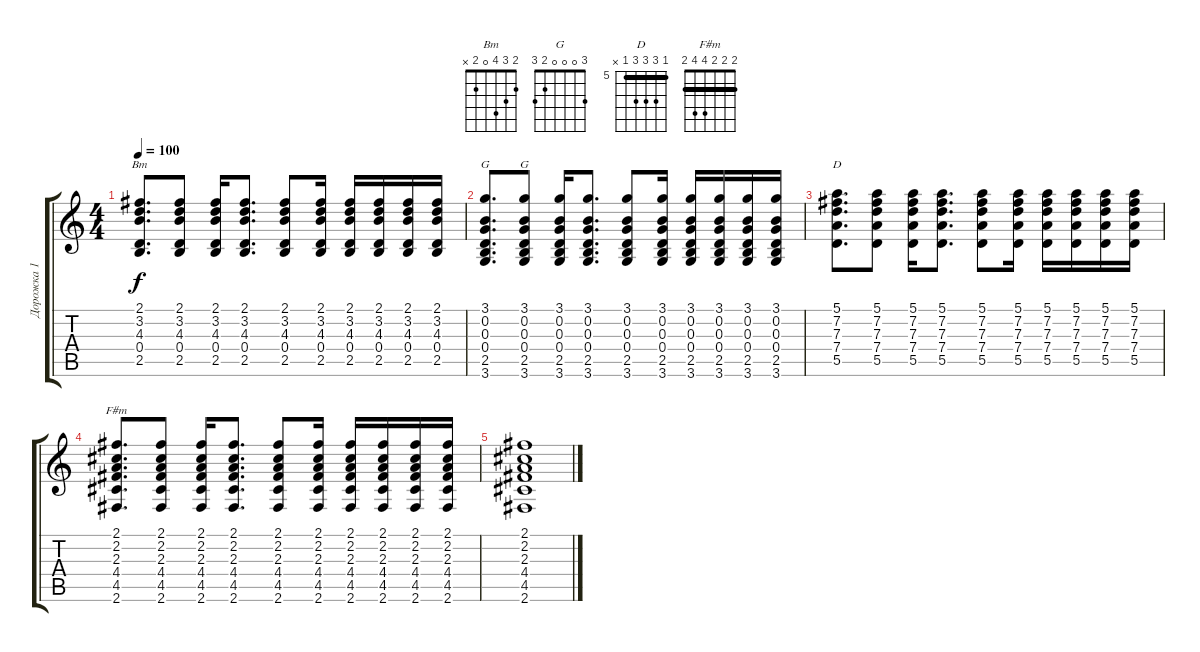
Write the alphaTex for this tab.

\track ("Дорожка 1" "Дорожка 1") {instrument acousticguitarsteel}
\staff {score tabs}
\tuning (E4 B3 G3 D3 A2 E2) {hide}
\chord ("Bm" 2 3 4 0 2 x)
\chord ("G" 3 3 4 5 5 3) {barre 3}
\chord ("G" 3 0 0 0 2 3)
\chord ("D" 5 7 7 7 5 x) {firstfret 5 barre 5}
\chord ("F#m" 2 2 2 4 4 2) {barre 2}
\ts (4 4)
\tempo 100
\clef g2
\ks c
(2.1 3.2 4.3 0.4 2.5).8{d ch "Bm" dy f} (2.1 3.2 4.3 0.4 2.5).8 (2.1 3.2 4.3 0.4 2.5).16 (2.1 3.2 4.3 0.4 2.5).8{d} (2.1 3.2 4.3 0.4 2.5).8 (2.1 3.2 4.3 0.4 2.5).16 (2.1 3.2 4.3 0.4 2.5).16 (2.1 3.2 4.3 0.4 2.5).16 (2.1 3.2 4.3 0.4 2.5).16 (2.1 3.2 4.3 0.4 2.5).16 |
(3.1 0.2 0.3 0.4 2.5 3.6).8{d ch "G"} (3.1 0.2 0.3 0.4 2.5 3.6).8{ch "G"} (3.1 0.2 0.3 0.4 2.5 3.6).16 (3.1 0.2 0.3 0.4 2.5 3.6).8{d} (3.1 0.2 0.3 0.4 2.5 3.6).8 (3.1 0.2 0.3 0.4 2.5 3.6).16 (3.1 0.2 0.3 0.4 2.5 3.6).16 (3.1 0.2 0.3 0.4 2.5 3.6).16 (3.1 0.2 0.3 0.4 2.5 3.6).16 (3.1 0.2 0.3 0.4 2.5 3.6).16 |
(5.1 7.2 7.3 7.4 5.5).8{d ch "D"} (5.1 7.2 7.3 7.4 5.5).8 (5.1 7.2 7.3 7.4 5.5).16 (5.1 7.2 7.3 7.4 5.5).8{d} (5.1 7.2 7.3 7.4 5.5).8 (5.1 7.2 7.3 7.4 5.5).16 (5.1 7.2 7.3 7.4 5.5).16 (5.1 7.2 7.3 7.4 5.5).16 (5.1 7.2 7.3 7.4 5.5).16 (5.1 7.2 7.3 7.4 5.5).16 |
(2.1 2.2 2.3 4.4 4.5 2.6).8{d ch "F#m"} (2.1 2.2 2.3 4.4 4.5 2.6).8 (2.1 2.2 2.3 4.4 4.5 2.6).16 (2.1 2.2 2.3 4.4 4.5 2.6).8{d} (2.1 2.2 2.3 4.4 4.5 2.6).8 (2.1 2.2 2.3 4.4 4.5 2.6).16 (2.1 2.2 2.3 4.4 4.5 2.6).16 (2.1 2.2 2.3 4.4 4.5 2.6).16 (2.1 2.2 2.3 4.4 4.5 2.6).16 (2.1 2.2 2.3 4.4 4.5 2.6).16 |
(2.1 2.2 2.3 4.4 4.5 2.6).1
